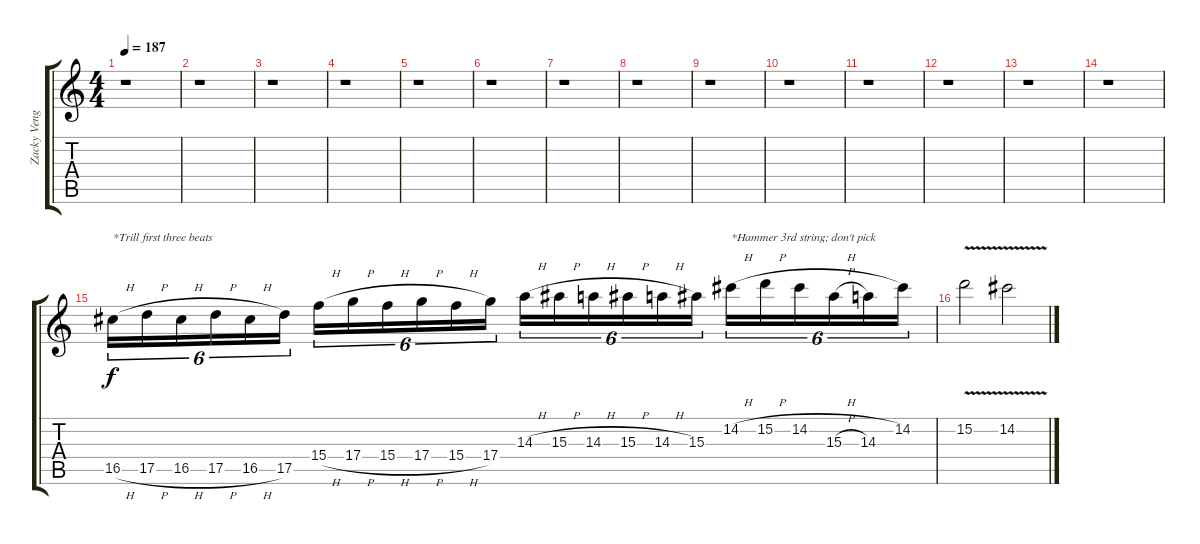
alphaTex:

\track ("Zacky Vengeance (Pan-Lead 2)" "Zacky Veng") {instrument distortionguitar}
\staff {score tabs}
\tuning (E4 B3 G3 D3 A2 D2) {hide}
\ts (4 4)
\tempo 187
\clef g2
\ks c
r.1{dy f} |
r.1 |
r.1 |
r.1 |
r.1 |
r.1 |
r.1 |
r.1 |
r.1 |
r.1 |
r.1 |
r.1 |
r.1 |
r.1 |
16.5{h}.16{tu (6 4) txt "*Trill first three beats"} 17.5{h}.16{tu (6 4)} 16.5{h}.16{tu (6 4)} 17.5{h}.16{tu (6 4)} 16.5{h}.16{tu (6 4)} 17.5.16{tu (6 4)} 15.4{h}.16{tu (6 4)} 17.4{h}.16{tu (6 4)} 15.4{h}.16{tu (6 4)} 17.4{h}.16{tu (6 4)} 15.4{h}.16{tu (6 4)} 17.4.16{tu (6 4)} 14.3{h}.16{tu (6 4)} 15.3{h}.16{tu (6 4)} 14.3{h}.16{tu (6 4)} 15.3{h}.16{tu (6 4)} 14.3{h}.16{tu (6 4)} 15.3.16{tu (6 4)} 14.2{h}.16{tu (6 4) txt "*Hammer 3rd string; don't pick"} 15.2{h}.16{tu (6 4)} 14.2{h}.16{tu (6 4)} 15.3{h}.16{tu (6 4)} 14.3.16{tu (6 4)} 14.2.16{tu (6 4)} |
15.2{v}.2 14.2{v}.2
